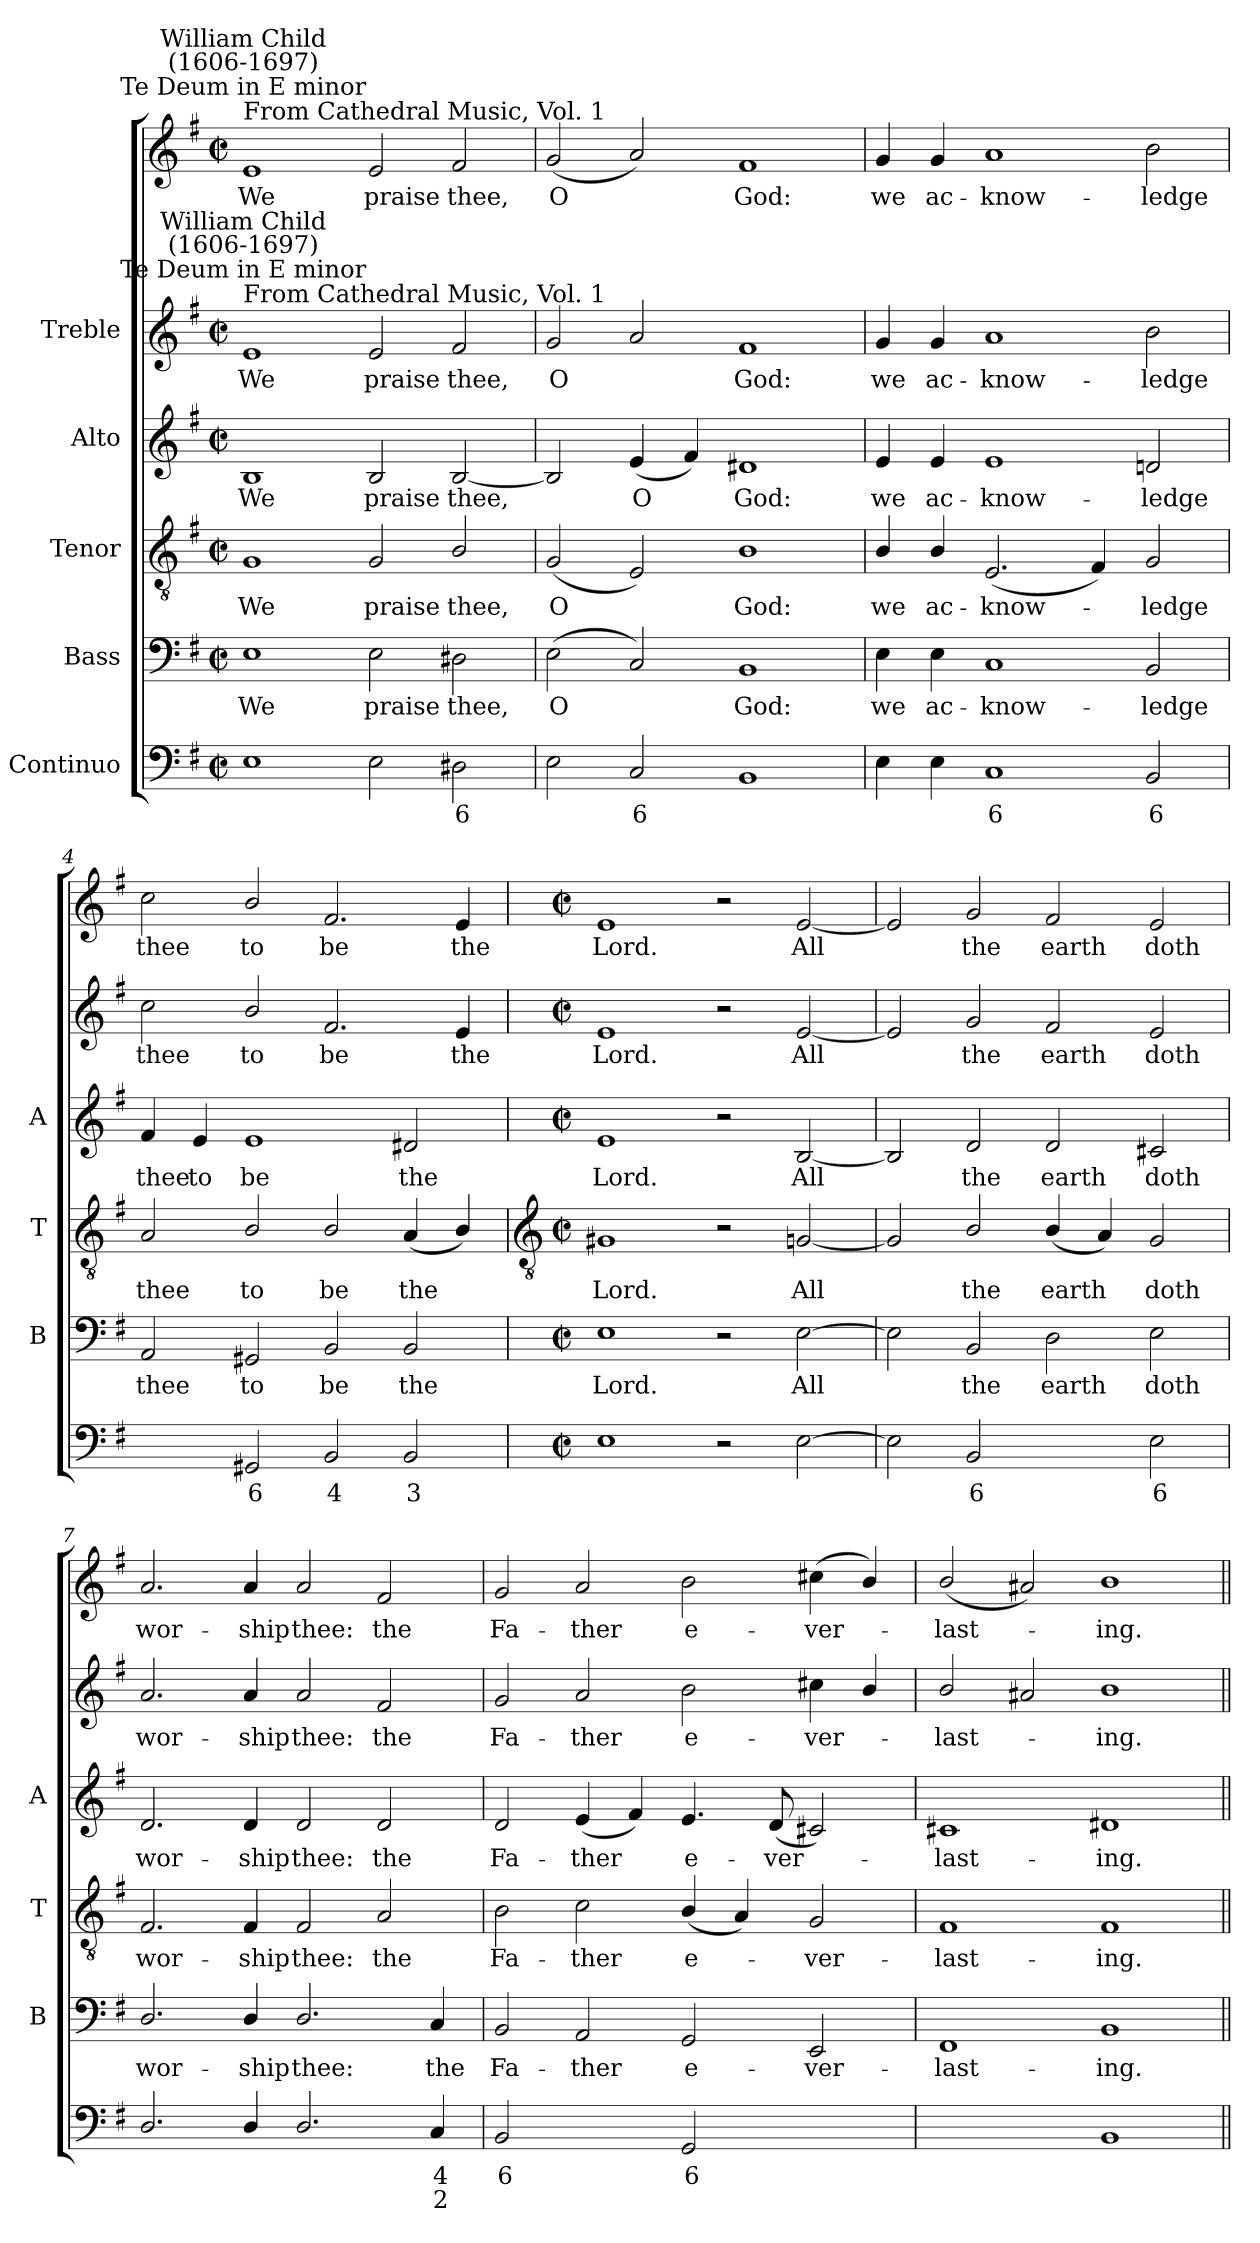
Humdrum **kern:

**kern	**text	**text	**kern	**text	**kern	**text	**kern	**text	**kern	**text	**kern	**text
*part5	*part5	*part5	*part4	*part4	*part3	*part3	*part2	*part2	*part1	*part1	*part1	*part1
*staff6	*staff6	*staff6	*staff5	*staff5	*staff4	*staff4	*staff3	*staff3	*staff2	*staff2	*staff1	*staff1
*I"Continuo	*	*	*I"Bass	*	*I"Tenor	*	*I"Alto	*	*I"Treble	*	*	*
*	*	*	*I'B	*	*I'T	*	*I'A	*	*	*	*	*
*clefF4	*	*	*clefF4	*	*clefGv2	*	*clefG2	*	*	*	*clefG2	*
*k[f#]	*	*	*k[f#]	*	*k[f#]	*	*k[f#]	*	*k[f#]	*	*k[f#]	*
*G:	*	*	*G:	*	*G:	*	*G:	*	*G:	*	*G:	*
*M4/2	*	*	*M4/2	*	*M4/2	*	*M4/2	*	*M4/2	*	*M4/2	*
*met(c|)	*	*	*met(c|)	*	*met(c|)	*	*met(c|)	*	*met(c|)	*	*met(c|)	*
=1	=1	=1	=1	=1	=1	=1	=1	=1	=1	=1	=1	=1
!	!	!	!	!	!	!	!	!	!	!	!LO:TX:a:t=From Cathedral Music, Vol. 1	!
!	!	!	!	!	!	!	!	!	!	!	!LO:TX:a:cj:t=Te Deum in E minor	!
!	!	!	!	!	!	!	!	!	!	!	!LO:TX:a:cj:t=William Child\n(1606-1697)	!
!	!	!	!	!	!	!	!	!	!LO:TX:a:t=From Cathedral Music, Vol. 1	!	!	!
!	!	!	!	!	!	!	!	!	!LO:TX:a:cj:t=Te Deum in E minor	!	!	!
!	!	!	!	!	!	!	!	!	!LO:TX:a:cj:t=William Child\n(1606-1697)	!	!	!
!	!	!	!	!LO:LY:b	!	!LO:LY:b	!	!LO:LY:b	!	!LO:LY:b	!	!LO:LY:b
1E	.	.	1E	We	1G	We	1B	We	1e	We	1e	We
!	!	!	!	!LO:LY:b	!	!LO:LY:b	!	!LO:LY:b	!	!LO:LY:b	!	!LO:LY:b
2E	.	.	2E	praise	2G	praise	2B	praise	2e	praise	2e	praise
!	!LO:LY:b	!	!	!LO:LY:b	!	!LO:LY:b	!	!LO:LY:b	!	!LO:LY:b	!	!LO:LY:b
2D#X	6	.	2D#X	thee,	2B/	thee,	[2B	thee,	2f#	thee,	2f#	thee,
=2	=2	=2	=2	=2	=2	=2	=2	=2	=2	=2	=2	=2
!	!	!	!	!LO:LY:b	!	!LO:LY:b	!	!	!	!LO:LY:b	!	!LO:LY:b
2E	.	.	(<2E	O	(<2G	O	2B]	.	2g	O	(<2g	O
!	!LO:LY:b	!	!	!	!	!	!	!LO:LY:b	!	!	!	!
2C	6	.	2C)	.	2E)	.	(<4e	O	2a	.	2a)	.
.	.	.	.	.	.	.	4f#)	.	.	.	.	.
!	!	!	!	!LO:LY:b	!	!LO:LY:b	!	!LO:LY:b	!	!LO:LY:b	!	!LO:LY:b
1BB	.	.	1BB	God:	1B	God:	1d#X	God:	1f#	God:	1f#	God:
=3	=3	=3	=3	=3	=3	=3	=3	=3	=3	=3	=3	=3
!	!	!	!	!LO:LY:b	!	!LO:LY:b	!	!LO:LY:b	!	!LO:LY:b	!	!LO:LY:b
4E	.	.	4E	we	4B/	we	4e	we	4g	we	4g	we
!	!	!	!	!LO:LY:b	!	!LO:LY:b	!	!LO:LY:b	!	!LO:LY:b	!	!LO:LY:b
4E	.	.	4E	ac-	4B/	ac-	4e	ac-	4g	ac-	4g	ac-
!	!LO:LY:b	!	!	!LO:LY:b	!	!LO:LY:b	!	!LO:LY:b	!	!LO:LY:b	!	!LO:LY:b
1C	6	.	1C	-know-	(<2.E	-know-	1e	-know-	1a	-know-	1a	-know-
.	.	.	.	.	4F#)	.	.	.	.	.	.	.
!	!LO:LY:b	!	!	!LO:LY:b	!	!LO:LY:b	!	!LO:LY:b	!	!LO:LY:b	!	!LO:LY:b
2BB	6	.	2BB	-ledge	2G	ledge	2dn	-ledge	2b	-ledge	2b	-ledge
=4	=4	=4	=4	=4	=4	=4	=4	=4	=4	=4	=4	=4
!	!LO:LY:b	!	!	!LO:LY:b	!	!LO:LY:b	!	!LO:LY:b	!	!LO:LY:b	!	!LO:LY:b
[4AAyy	6	.	2AA	thee	2A	thee	4f#	thee	2cc	thee	2cc	thee
!	!LO:LY:b	!	!	!	!	!	!	!LO:LY:b	!	!	!	!
4AAyy]	5	.	.	.	.	.	4e	to	.	.	.	.
!	!LO:LY:b	!	!	!LO:LY:b	!	!LO:LY:b	!	!LO:LY:b	!	!LO:LY:b	!	!LO:LY:b
2GG#X	6	.	2GG#X	to	2B/	to	1e	be	2b/	to	2b/	to
!	!LO:LY:b	!	!	!LO:LY:b	!	!LO:LY:b	!	!	!	!LO:LY:b	!	!LO:LY:b
2BB	4	.	2BB	be	2B/	be	.	.	2.f#	be	2.f#	be
!	!LO:LY:b	!	!	!LO:LY:b	!	!LO:LY:b	!	!LO:LY:b	!	!	!	!
2BB	3	.	2BB	the	(<4A	the	2d#X	the	.	.	.	.
!	!	!	!	!	!	!	!	!	!	!LO:LY:b	!	!LO:LY:b
.	.	.	.	.	4B/)	.	.	.	4e	the	4e	the
!!LO:LB:g=z
=5	=5	=5	=5	=5	=5	=5	=5	=5	=5	=5	=5	=5
*	*	*	*	*	*clefGv2	*	*	*	*	*	*	*
*M4/2	*	*	*M4/2	*	*M4/2	*	*M4/2	*	*M4/2	*	*M4/2	*
*met(c|)	*	*	*met(c|)	*	*met(c|)	*	*met(c|)	*	*met(c|)	*	*met(c|)	*
!	!	!	!	!LO:LY:b	!	!LO:LY:b	!	!LO:LY:b	!	!LO:LY:b	!	!LO:LY:b
1E	.	.	1E	Lord.	1G#X	Lord.	1e	Lord.	1e	Lord.	1e	Lord.
2r	.	.	2r	.	2r	.	2r	.	2r	.	2r	.
!	!	!	!	!LO:LY:b	!	!LO:LY:b	!	!LO:LY:b	!	!LO:LY:b	!	!LO:LY:b
[2E	.	.	[2E	All	[2Gn	All	[2B	All	[2e	All	[2e	All
=6	=6	=6	=6	=6	=6	=6	=6	=6	=6	=6	=6	=6
2E]	.	.	2E]	.	2G]	.	2B]	.	2e]	.	2e]	.
!	!LO:LY:b	!	!	!LO:LY:b	!	!LO:LY:b	!	!LO:LY:b	!	!LO:LY:b	!	!LO:LY:b
2BB	6	.	2BB	the	2B/	the	2d	the	2g	the	2g	the
!	!LO:LY:b	!	!	!LO:LY:b	!	!LO:LY:b	!	!LO:LY:b	!	!LO:LY:b	!	!LO:LY:b
[4Dyy	6	.	2D	earth	(<4B/	earth	2d	earth	2f#	earth	2f#	earth
!	!LO:LY:b	!	!	!	!	!	!	!	!	!	!	!
4Dyy]	5	.	.	.	4A)	.	.	.	.	.	.	.
!	!LO:LY:b	!	!	!LO:LY:b	!	!LO:LY:b	!	!LO:LY:b	!	!LO:LY:b	!	!LO:LY:b
2E	6	.	2E	doth	2G	doth	2c#X	doth	2e	doth	2e	doth
=7	=7	=7	=7	=7	=7	=7	=7	=7	=7	=7	=7	=7
!	!	!	!	!LO:LY:b	!	!LO:LY:b	!	!LO:LY:b	!	!LO:LY:b	!	!LO:LY:b
2.D/	.	.	2.D/	wor-	2.F#	wor-	2.d	wor-	2.a	wor-	2.a	wor-
!	!	!	!	!LO:LY:b	!	!LO:LY:b	!	!LO:LY:b	!	!LO:LY:b	!	!LO:LY:b
4D/	.	.	4D/	-ship	4F#	-ship	4d	-ship	4a	-ship	4a	-ship
!	!	!	!	!LO:LY:b	!	!LO:LY:b	!	!LO:LY:b	!	!LO:LY:b	!	!LO:LY:b
2.D/	.	.	2.D/	thee:	2F#	thee:	2d	thee:	2a	thee:	2a	thee:
!	!	!	!	!	!	!LO:LY:b	!	!LO:LY:b	!	!LO:LY:b	!	!LO:LY:b
.	.	.	.	.	2A	the	2d	the	2f#	the	2f#	the
!	!LO:LY:b	!LO:LY:b	!	!LO:LY:b	!	!	!	!	!	!	!	!
4C	4	2	4C	the	.	.	.	.	.	.	.	.
=8	=8	=8	=8	=8	=8	=8	=8	=8	=8	=8	=8	=8
!	!LO:LY:b	!	!	!LO:LY:b	!	!LO:LY:b	!	!LO:LY:b	!	!LO:LY:b	!	!LO:LY:b
2BB	6	.	2BB	Fa-	2B	Fa-	2d	Fa-	2g	Fa-	2g	Fa-
!	!LO:LY:b	!	!	!LO:LY:b	!	!LO:LY:b	!	!LO:LY:b	!	!LO:LY:b	!	!LO:LY:b
[4AAyy	5	.	2AA	-ther	2c	-ther	(<4e	-ther	2a	-ther	2a	-ther
!	!LO:LY:b	!	!	!	!	!	!	!	!	!	!	!
4AAyy]	6	.	.	.	.	.	4f#)	.	.	.	.	.
!	!LO:LY:b	!	!	!LO:LY:b	!	!LO:LY:b	!	!LO:LY:b	!	!LO:LY:b	!	!LO:LY:b
2GG	6	.	2GG	e-	(<4B/	e-	4.e	e-	2b	e-	2b	e-
.	.	.	.	.	4A)	.	.	.	.	.	.	.
!	!	!	!	!	!	!	!	!LO:LY:b	!	!	!	!
.	.	.	.	.	.	.	(<8dL	-ver-	.	.	.	.
!	!LO:LY:b	!	!	!LO:LY:b	!	!LO:LY:b	!	!	!	!LO:LY:b	!	!LO:LY:b
[4EEyy	6	.	2EE	-ver-	2G	ver-	2c#X)	.	4cc#X	-ver-	(<4cc#X	-ver-
!	!LO:LY:b	!	!	!	!	!	!	!	!	!	!	!
4EEyy]	5	.	.	.	.	.	.	.	4b/	.	4b/)	.
=9	=9	=9	=9	=9	=9	=9	=9	=9	=9	=9	=9	=9
!	!LO:LY:b	!	!	!LO:LY:b	!	!LO:LY:b	!	!LO:LY:b	!	!LO:LY:b	!	!LO:LY:b
[2FF#yy	4	.	1FF#	-last-	1F#	-last-	1c#X	last-	2b/	last-	(<2b/	last-
!	!LO:LY:b	!	!	!	!	!	!	!	!	!	!	!
2FF#yy]	3	.	.	.	.	.	.	.	2a#X	.	2a#X)	.
!	!	!	!	!LO:LY:b	!	!LO:LY:b	!	!LO:LY:b	!	!LO:LY:b	!	!LO:LY:b
1BB	.	.	1BB	-ing.	1F#	-ing.	1d#X	-ing.	1b	ing.	1b	ing.
=||	=||	=||	=||	=||	=||	=||	=||	=||	=||	=||	=||	=||
*-	*-	*-	*-	*-	*-	*-	*-	*-	*-	*-	*-	*-
